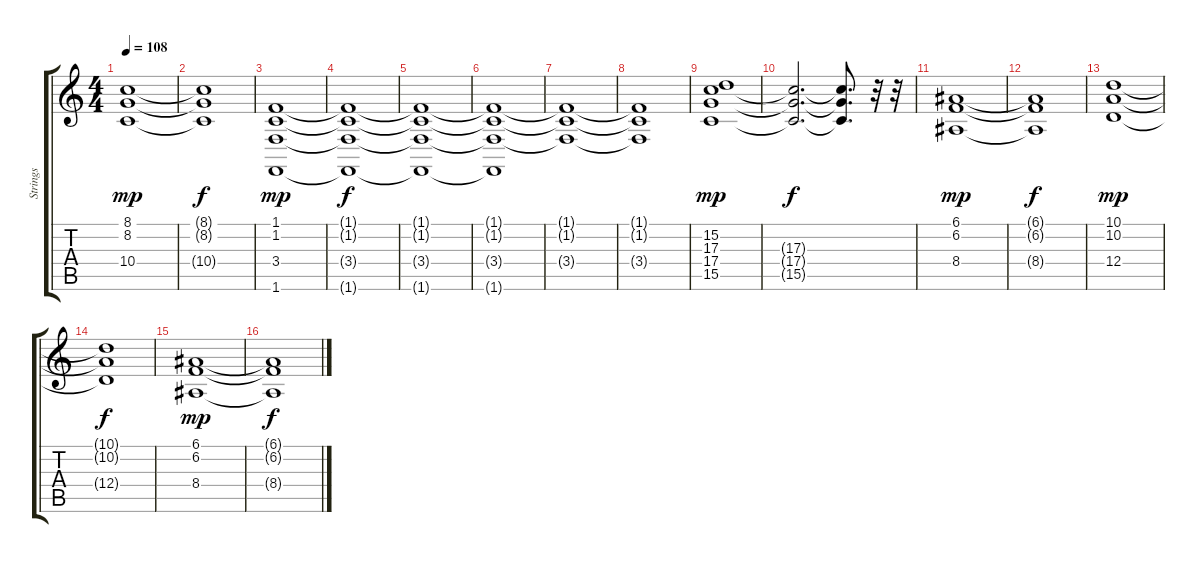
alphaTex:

\track ("Strings             " "Strings   ") {instrument stringensemble1}
\staff {score tabs}
\tuning (E4 B3 G3 D3 A2 E2) {hide}
\ts (4 4)
\tempo 108
\clef g2
\ks c
(8.1 8.2 10.4).1{dy mp} |
(8.1{t} 8.2{t} 10.4{t}).1{dy f} |
(1.1 1.2 3.4 1.6).1{dy mp} |
(1.1{t} 1.2{t} 3.4{t} 1.6{t}).1{dy f} |
(1.1{t} 1.2{t} 3.4{t} 1.6{t}).1 |
(1.1{t} 1.2{t} 3.4{t} 1.6{t}).1 |
(1.1{t} 1.2{t} 3.4{t}).1 |
(1.1{t} 1.2{t} 3.4{t}).1 |
(15.2 17.3 17.4 15.5).1{dy mp} |
(17.3{t} 17.4{t} 15.5{t}).2{d dy f} (17.3{t} 17.4{t} 15.5{t}).8{d} r.32 r.32 |
(6.1 6.2 8.4).1{dy mp} |
(6.1{t} 6.2{t} 8.4{t}).1{dy f} |
(10.1 10.2 12.4).1{dy mp} |
(10.1{t} 10.2{t} 12.4{t}).1{dy f} |
(6.1 6.2 8.4).1{dy mp} |
(6.1{t} 6.2{t} 8.4{t}).1{dy f}
